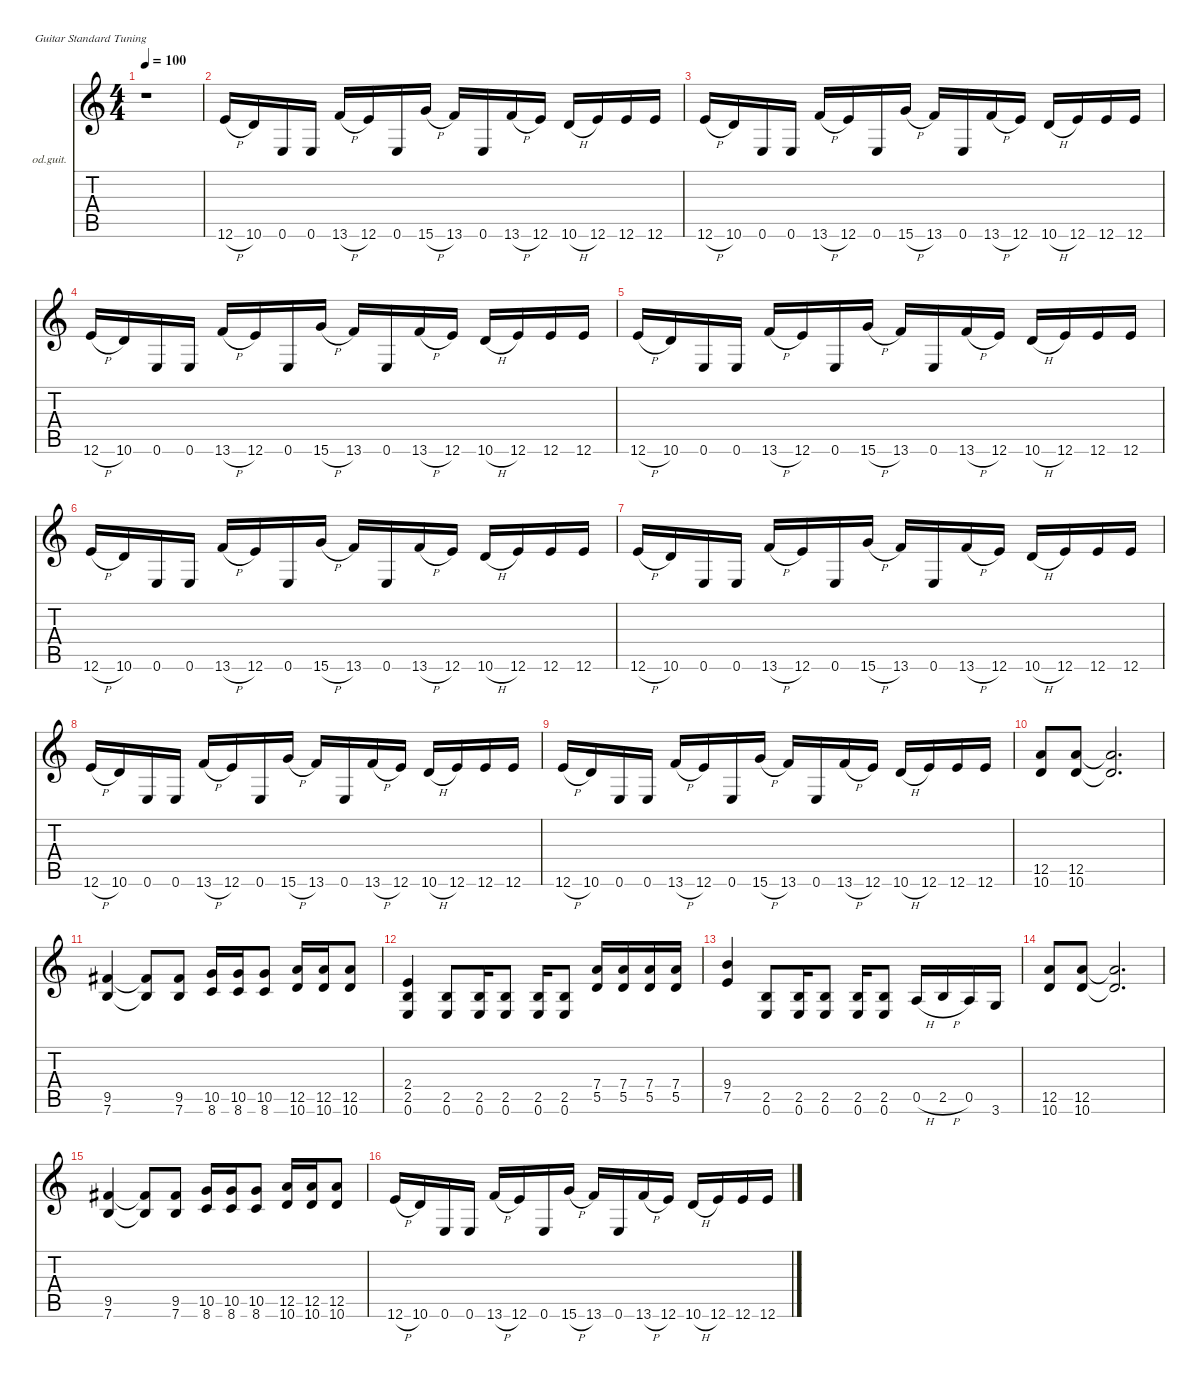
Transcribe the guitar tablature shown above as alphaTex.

\defaultSystemsLayout 4
\hideDynamics
\bracketExtendMode nobrackets
\firstSystemTrackNameOrientation horizontal
\otherSystemsTrackNameOrientation horizontal
\track ("fotis" "od.guit.") {instrument overdrivenguitar}
\staff {score tabs}
\tuning (E4 B3 G3 D3 A2 E2)
\ts (4 4)
\tempo 100
\clef g2
\ks c
r.1{dy f instrument overdrivenguitar beam Down} |
12.6{h}.16{beam Up} 10.6.16{beam Up} 0.6.16{beam Up} 0.6.16{beam Up} 13.6{h}.16{beam Up} 12.6.16{beam Up} 0.6.16{beam Up} 15.6{h}.16{beam Up} 13.6.16{beam Up} 0.6.16{beam Up} 13.6{h}.16{beam Up} 12.6.16{beam Up} 10.6{h}.16{beam Up} 12.6.16{beam Up} 12.6.16{beam Up} 12.6.16{beam Up} |
12.6{h}.16{beam Up} 10.6.16{beam Up} 0.6.16{beam Up} 0.6.16{beam Up} 13.6{h}.16{beam Up} 12.6.16{beam Up} 0.6.16{beam Up} 15.6{h}.16{beam Up} 13.6.16{beam Up} 0.6.16{beam Up} 13.6{h}.16{beam Up} 12.6.16{beam Up} 10.6{h}.16{beam Up} 12.6.16{beam Up} 12.6.16{beam Up} 12.6.16{beam Up} |
12.6{h}.16{beam Up} 10.6.16{beam Up} 0.6.16{beam Up} 0.6.16{beam Up} 13.6{h}.16{beam Up} 12.6.16{beam Up} 0.6.16{beam Up} 15.6{h}.16{beam Up} 13.6.16{beam Up} 0.6.16{beam Up} 13.6{h}.16{beam Up} 12.6.16{beam Up} 10.6{h}.16{beam Up} 12.6.16{beam Up} 12.6.16{beam Up} 12.6.16{beam Up} |
12.6{h}.16{beam Up} 10.6.16{beam Up} 0.6.16{beam Up} 0.6.16{beam Up} 13.6{h}.16{beam Up} 12.6.16{beam Up} 0.6.16{beam Up} 15.6{h}.16{beam Up} 13.6.16{beam Up} 0.6.16{beam Up} 13.6{h}.16{beam Up} 12.6.16{beam Up} 10.6{h}.16{beam Up} 12.6.16{beam Up} 12.6.16{beam Up} 12.6.16{beam Up} |
12.6{h}.16{beam Up} 10.6.16{beam Up} 0.6.16{beam Up} 0.6.16{beam Up} 13.6{h}.16{beam Up} 12.6.16{beam Up} 0.6.16{beam Up} 15.6{h}.16{beam Up} 13.6.16{beam Up} 0.6.16{beam Up} 13.6{h}.16{beam Up} 12.6.16{beam Up} 10.6{h}.16{beam Up} 12.6.16{beam Up} 12.6.16{beam Up} 12.6.16{beam Up} |
12.6{h}.16{beam Up} 10.6.16{beam Up} 0.6.16{beam Up} 0.6.16{beam Up} 13.6{h}.16{beam Up} 12.6.16{beam Up} 0.6.16{beam Up} 15.6{h}.16{beam Up} 13.6.16{beam Up} 0.6.16{beam Up} 13.6{h}.16{beam Up} 12.6.16{beam Up} 10.6{h}.16{beam Up} 12.6.16{beam Up} 12.6.16{beam Up} 12.6.16{beam Up} |
12.6{h}.16{beam Up} 10.6.16{beam Up} 0.6.16{beam Up} 0.6.16{beam Up} 13.6{h}.16{beam Up} 12.6.16{beam Up} 0.6.16{beam Up} 15.6{h}.16{beam Up} 13.6.16{beam Up} 0.6.16{beam Up} 13.6{h}.16{beam Up} 12.6.16{beam Up} 10.6{h}.16{beam Up} 12.6.16{beam Up} 12.6.16{beam Up} 12.6.16{beam Up} |
12.6{h}.16{beam Up} 10.6.16{beam Up} 0.6.16{beam Up} 0.6.16{beam Up} 13.6{h}.16{beam Up} 12.6.16{beam Up} 0.6.16{beam Up} 15.6{h}.16{beam Up} 13.6.16{beam Up} 0.6.16{beam Up} 13.6{h}.16{beam Up} 12.6.16{beam Up} 10.6{h}.16{beam Up} 12.6.16{beam Up} 12.6.16{beam Up} 12.6.16{beam Up} |
(12.5 10.6).8{beam Up} (12.5 10.6).8{beam Up} (12.5{t} 10.6{t}).2{d beam Up} |
(9.5{acc #} 7.6).4{beam Up} (9.5{t acc #} 7.6{t}).8{beam Up} (9.5{acc #} 7.6).8{beam Up} (10.5 8.6).16{beam Up} (10.5 8.6).16{beam Up} (10.5 8.6).8{beam Up} (12.5 10.6).16{beam Up} (12.5 10.6).16{beam Up} (12.5 10.6).8{beam Up} |
(2.4 2.5 0.6).4{beam Up} (2.5 0.6).8{beam Up} (2.5 0.6).16{beam Up} (2.5 0.6).8{beam Up} (2.5 0.6).16{beam Up} (2.5 0.6).8{beam Up} (7.4 5.5).16{beam Up} (7.4 5.5).16{beam Up} (7.4 5.5).16{beam Up} (7.4 5.5).16{beam Up} |
(9.4 7.5).4{beam Up} (2.5 0.6).8{beam Up} (2.5 0.6).16{beam Up} (2.5 0.6).8{beam Up} (2.5 0.6).16{beam Up} (2.5 0.6).8{beam Up} 0.5{h}.16{beam Up} 2.5{h}.16{beam Up} 0.5.16{beam Up} 3.6.16{beam Up} |
(12.5 10.6).8{beam Up} (12.5 10.6).8{beam Up} (12.5{t} 10.6{t}).2{d beam Up} |
(9.5{acc #} 7.6).4{beam Up} (9.5{t acc #} 7.6{t}).8{beam Up} (9.5{acc #} 7.6).8{beam Up} (10.5 8.6).16{beam Up} (10.5 8.6).16{beam Up} (10.5 8.6).8{beam Up} (12.5 10.6).16{beam Up} (12.5 10.6).16{beam Up} (12.5 10.6).8{beam Up} |
12.6{h}.16{beam Up} 10.6.16{beam Up} 0.6.16{beam Up} 0.6.16{beam Up} 13.6{h}.16{beam Up} 12.6.16{beam Up} 0.6.16{beam Up} 15.6{h}.16{beam Up} 13.6.16{beam Up} 0.6.16{beam Up} 13.6{h}.16{beam Up} 12.6.16{beam Up} 10.6{h}.16{beam Up} 12.6.16{beam Up} 12.6.16{beam Up} 12.6.16{beam Up}
